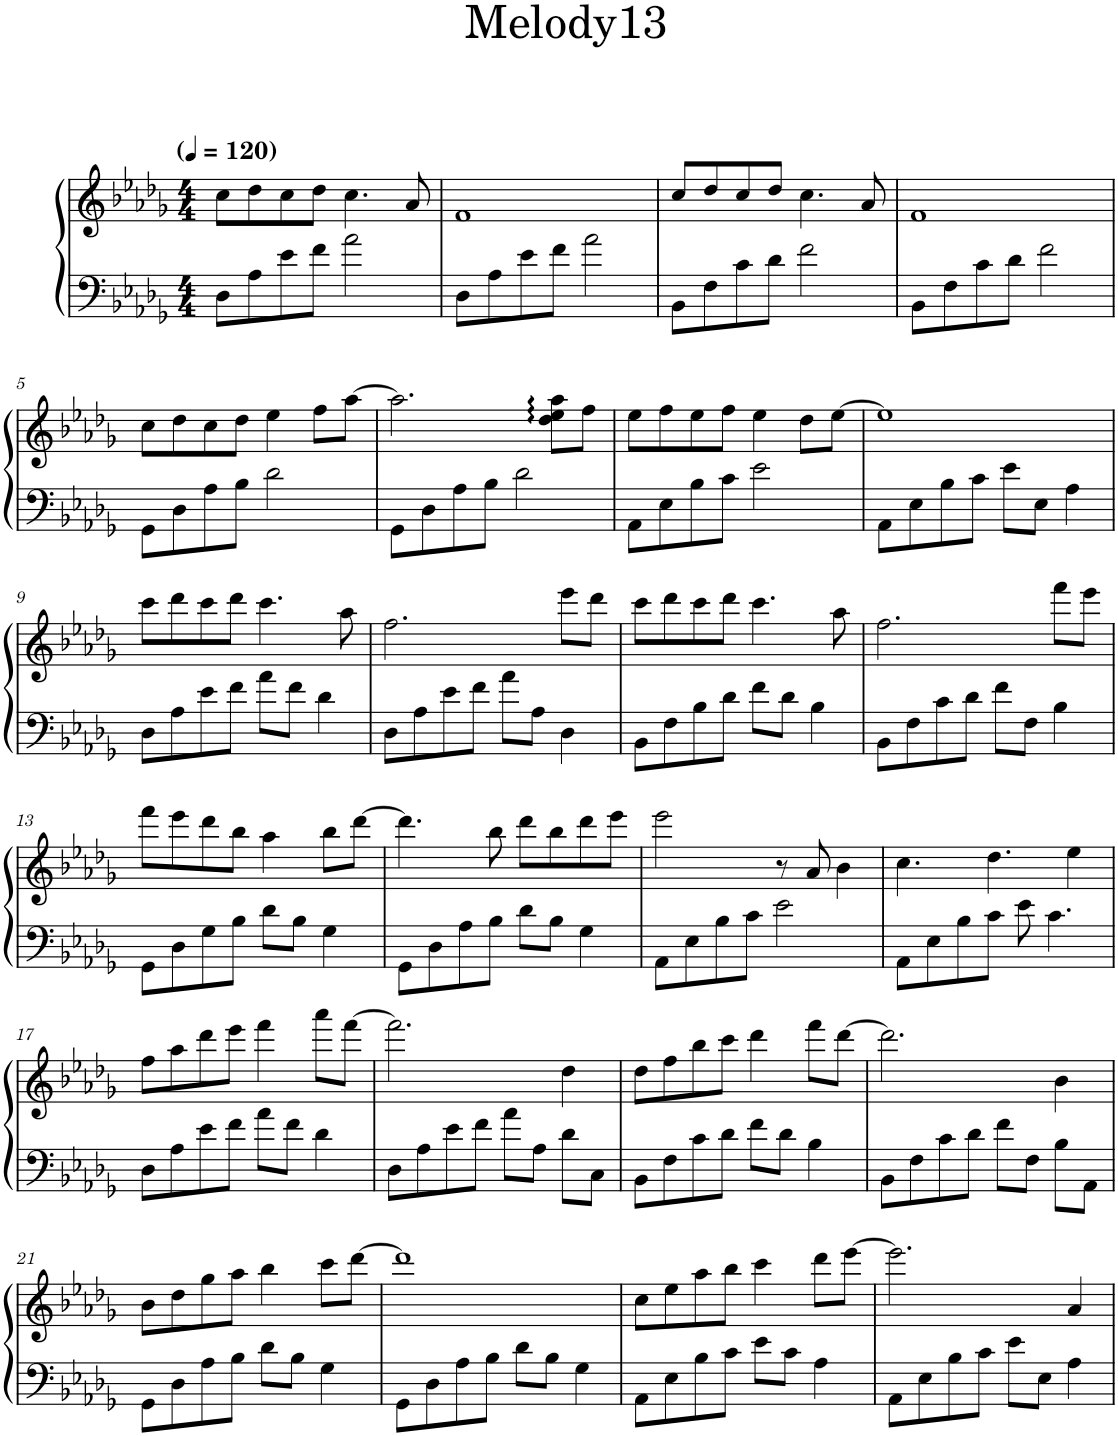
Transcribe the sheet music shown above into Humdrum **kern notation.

**kern	**kern
*part1	*part1
*staff2	*staff1
*I"Piano	*
*I'Pno	*
*clefF4	*clefG2
*k[b-e-a-d-g-]	*k[b-e-a-d-g-]
*D-:	*D-:
*M4/4	*M4/4
*MM120	*MM120
=1	=1
8D-\L	8cc\L
8A-\	8dd-\
8e-\	8cc\
8f\J	8dd-\J
2a-\	4.cc\
.	8a-/
=2	=2
8D-\L	1f
8A-\	.
8e-\	.
8f\J	.
2a-\	.
=3	=3
8BB-\L	8cc/L
8F\	8dd-/
8c\	8cc/
8d-\J	8dd-/J
2f\	4.cc\
.	8a-/
=4	=4
8BB-\L	1f
8F\	.
8c\	.
8d-\J	.
2f\	.
!!LO:LB:g=z
=5	=5
8GG-\L	8cc\L
8D-\	8dd-\
8A-\	8cc\
8B-\J	8dd-\J
2d-\	4ee-\
.	8ff\L
.	[8aa-\J
=6	=6
8GG-\L	2.aa-\]
8D-\	.
8A-\	.
8B-\J	.
2d-\	.
.	8dd-\ 8ee-\ 8aa-\L
.	8ff\J
=7	=7
8AA-\L	8ee-\L
8E-\	8ff\
8B-\	8ee-\
8c\J	8ff\J
2e-\	4ee-\
.	8dd-\L
.	[8ee-\J
=8	=8
8AA-\L	1ee-]
8E-\	.
8B-\	.
8c\J	.
8e-\L	.
8E-\J	.
4A-\	.
!!LO:LB:g=z
=9	=9
8D-\L	8ccc\L
8A-\	8ddd-\
8e-\	8ccc\
8f\J	8ddd-\J
8a-\L	4.ccc\
8f\J	.
4d-\	.
.	8aa-\
=10	=10
8D-\L	2.ff\
8A-\	.
8e-\	.
8f\J	.
8a-\L	.
8A-\J	.
4D-\	8eee-\L
.	8ddd-\J
=11	=11
8BB-\L	8ccc\L
8F\	8ddd-\
8B-\	8ccc\
8d-\J	8ddd-\J
8f\L	4.ccc\
8d-\J	.
4B-\	.
.	8aa-\
=12	=12
8BB-\L	2.ff\
8F\	.
8c\	.
8d-\J	.
8f\L	.
8F\J	.
4B-\	8fff\L
.	8eee-\J
!!LO:LB:g=z
=13	=13
8GG-\L	8fff\L
8D-\	8eee-\
8G-\	8ddd-\
8B-\J	8bb-\J
8d-\L	4aa-\
8B-\J	.
4G-\	8bb-\L
.	[8ddd-\J
=14	=14
8GG-\L	4.ddd-\]
8D-\	.
8A-\	.
8B-\J	8bb-\
8d-\L	8ddd-\L
8B-\J	8bb-\
4G-\	8ddd-\
.	8eee-\J
=15	=15
8AA-\L	2eee-\
8E-\	.
8B-\	.
8c\J	.
2e-\	8r
.	8a-/
.	4b-\
=16	=16
8AA-\L	4.cc\
8E-\	.
8B-\	.
8c\J	4.dd-\
8e-\	.
4.c\	.
.	4ee-\
!!LO:LB:g=z
=17	=17
8D-\L	8ff\L
8A-\	8aa-\
8e-\	8ddd-\
8f\J	8eee-\J
8a-\L	4fff\
8f\J	.
4d-\	8aaa-\L
.	[8fff\J
=18	=18
8D-\L	2.fff\]
8A-\	.
8e-\	.
8f\J	.
8a-\L	.
8A-\J	.
8d-\L	4dd-\
8C\J	.
=19	=19
8BB-\L	8dd-\L
8F\	8ff\
8c\	8bb-\
8d-\J	8ccc\J
8f\L	4ddd-\
8d-\J	.
4B-\	8fff\L
.	[8ddd-\J
=20	=20
8BB-\L	2.ddd-\]
8F\	.
8c\	.
8d-\J	.
8f\L	.
8F\J	.
8B-\L	4b-\
8AA-\J	.
!!LO:LB:g=z
=21	=21
8GG-\L	8b-\L
8D-\	8dd-\
8A-\	8gg-\
8B-\J	8aa-\J
8d-\L	4bb-\
8B-\J	.
4G-\	8ccc\L
.	[8ddd-\J
=22	=22
8GG-\L	1ddd-]
8D-\	.
8A-\	.
8B-\J	.
8d-\L	.
8B-\J	.
4G-\	.
=23	=23
8AA-\L	8cc\L
8E-\	8ee-\
8B-\	8aa-\
8c\J	8bb-\J
8e-\L	4ccc\
8c\J	.
4A-\	8ddd-\L
.	[8eee-\J
=24	=24
8AA-\L	2.eee-\]
8E-\	.
8B-\	.
8c\J	.
8e-\L	.
8E-\J	.
4A-\	4a-/
=	=
*-	*-
